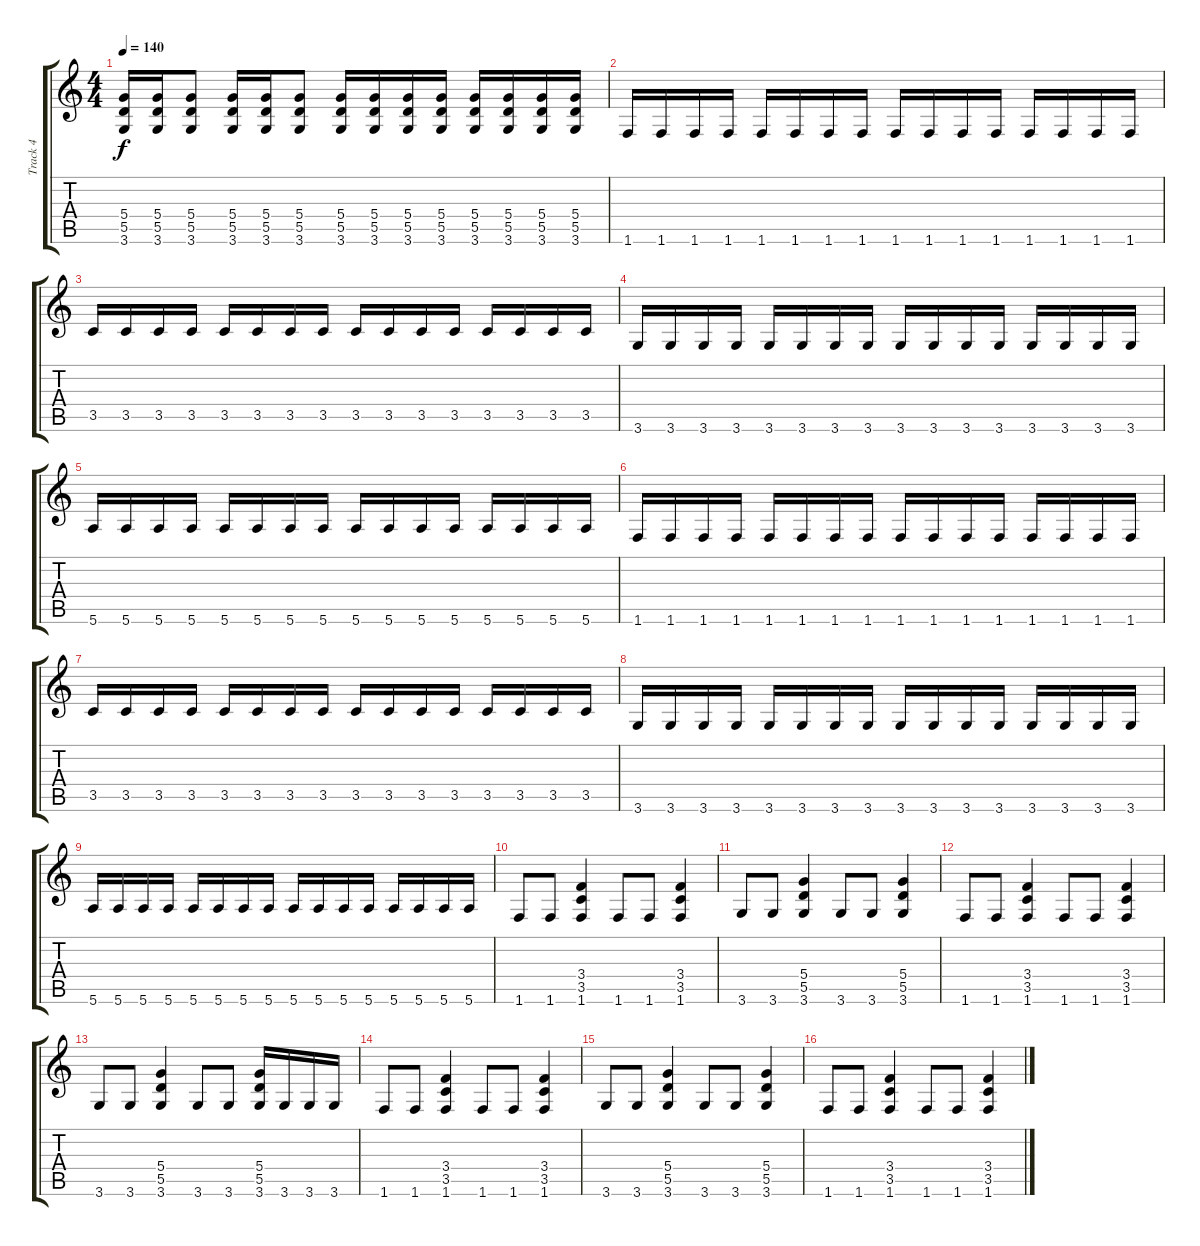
\track ("Track 4" "Track 4") {instrument distortionguitar}
\staff {score tabs}
\tuning (E4 B3 G3 D3 A2 E2) {hide}
\ts (4 4)
\tempo 140
\clef g2
\ks c
(5.4 5.5 3.6).16{dy f} (5.4 5.5 3.6).16 (5.4 5.5 3.6).8 (5.4 5.5 3.6).16 (5.4 5.5 3.6).16 (5.4 5.5 3.6).8 (5.4 5.5 3.6).16 (5.4 5.5 3.6).16 (5.4 5.5 3.6).16 (5.4 5.5 3.6).16 (5.4 5.5 3.6).16 (5.4 5.5 3.6).16 (5.4 5.5 3.6).16 (5.4 5.5 3.6).16 |
1.6.16 1.6.16 1.6.16 1.6.16 1.6.16 1.6.16 1.6.16 1.6.16 1.6.16 1.6.16 1.6.16 1.6.16 1.6.16 1.6.16 1.6.16 1.6.16 |
3.5.16 3.5.16 3.5.16 3.5.16 3.5.16 3.5.16 3.5.16 3.5.16 3.5.16 3.5.16 3.5.16 3.5.16 3.5.16 3.5.16 3.5.16 3.5.16 |
3.6.16 3.6.16 3.6.16 3.6.16 3.6.16 3.6.16 3.6.16 3.6.16 3.6.16 3.6.16 3.6.16 3.6.16 3.6.16 3.6.16 3.6.16 3.6.16 |
5.6.16 5.6.16 5.6.16 5.6.16 5.6.16 5.6.16 5.6.16 5.6.16 5.6.16 5.6.16 5.6.16 5.6.16 5.6.16 5.6.16 5.6.16 5.6.16 |
1.6.16 1.6.16 1.6.16 1.6.16 1.6.16 1.6.16 1.6.16 1.6.16 1.6.16 1.6.16 1.6.16 1.6.16 1.6.16 1.6.16 1.6.16 1.6.16 |
3.5.16 3.5.16 3.5.16 3.5.16 3.5.16 3.5.16 3.5.16 3.5.16 3.5.16 3.5.16 3.5.16 3.5.16 3.5.16 3.5.16 3.5.16 3.5.16 |
3.6.16 3.6.16 3.6.16 3.6.16 3.6.16 3.6.16 3.6.16 3.6.16 3.6.16 3.6.16 3.6.16 3.6.16 3.6.16 3.6.16 3.6.16 3.6.16 |
5.6.16 5.6.16 5.6.16 5.6.16 5.6.16 5.6.16 5.6.16 5.6.16 5.6.16 5.6.16 5.6.16 5.6.16 5.6.16 5.6.16 5.6.16 5.6.16 |
1.6.8 1.6.8 (3.4 3.5 1.6).4 1.6.8 1.6.8 (3.4 3.5 1.6).4 |
3.6.8 3.6.8 (5.4 5.5 3.6).4 3.6.8 3.6.8 (5.4 5.5 3.6).4 |
1.6.8 1.6.8 (3.4 3.5 1.6).4 1.6.8 1.6.8 (3.4 3.5 1.6).4 |
3.6.8 3.6.8 (5.4 5.5 3.6).4 3.6.8 3.6.8 (5.4 5.5 3.6).16 3.6.16 3.6.16 3.6.16 |
1.6.8 1.6.8 (3.4 3.5 1.6).4 1.6.8 1.6.8 (3.4 3.5 1.6).4 |
3.6.8 3.6.8 (5.4 5.5 3.6).4 3.6.8 3.6.8 (5.4 5.5 3.6).4 |
1.6.8 1.6.8 (3.4 3.5 1.6).4 1.6.8 1.6.8 (3.4 3.5 1.6).4
